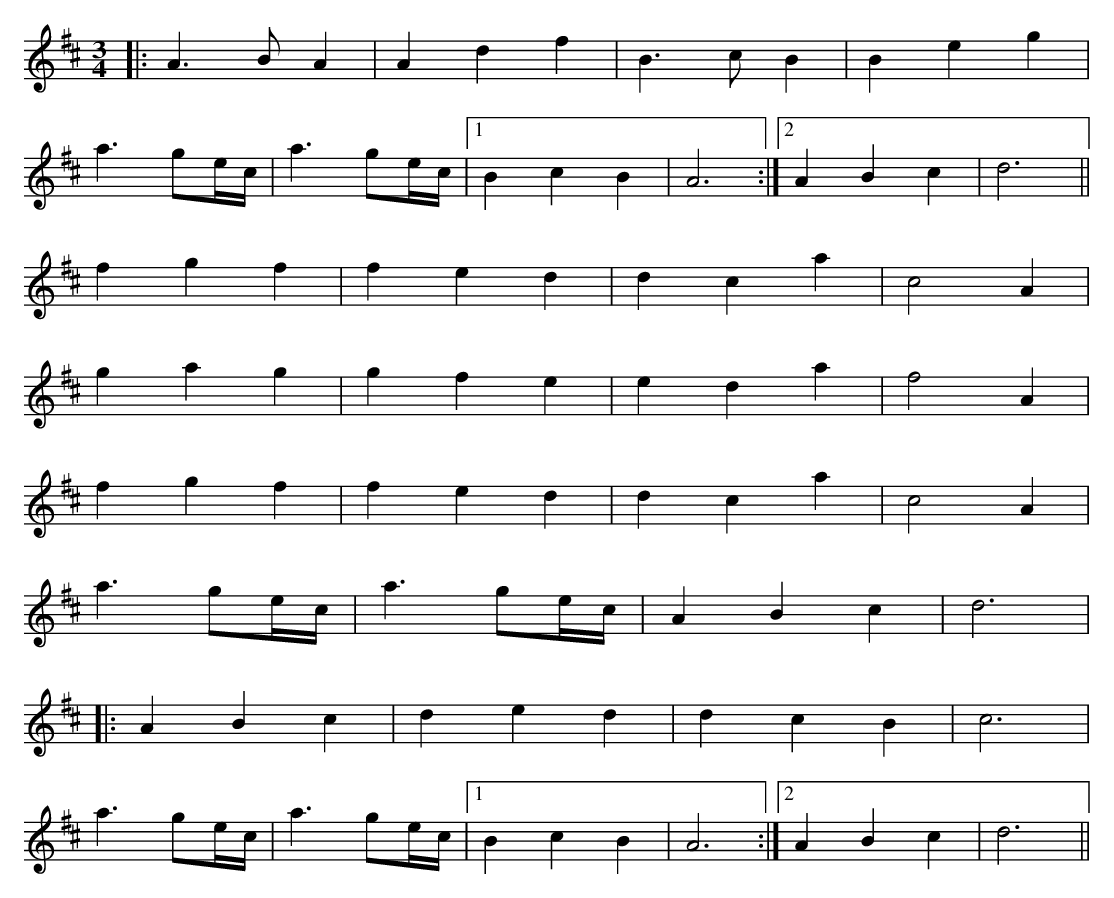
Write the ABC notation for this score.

X:1
M:3/4
K:D
|:A3 BA2|A2d2f2|B3cB2|B2e2g2|
a3ge/c/|a3ge/c/|1 B2c2B2|A6:|2 A2B2c2|d6||
f2g2f2|f2e2d2|d2c2a2|c4A2|
g2a2g2|g2f2e2|e2d2a2|f4A2|
f2g2f2|f2e2d2|d2c2a2|c4A2|
a3ge/c/|a3ge/c/|A2B2c2|d6|
|:A2B2c2|d2e2d2|d2c2B2|c6|
a3ge/c/|a3ge/c/|1 B2c2B2|A6:|2 A2B2c2|d6||
